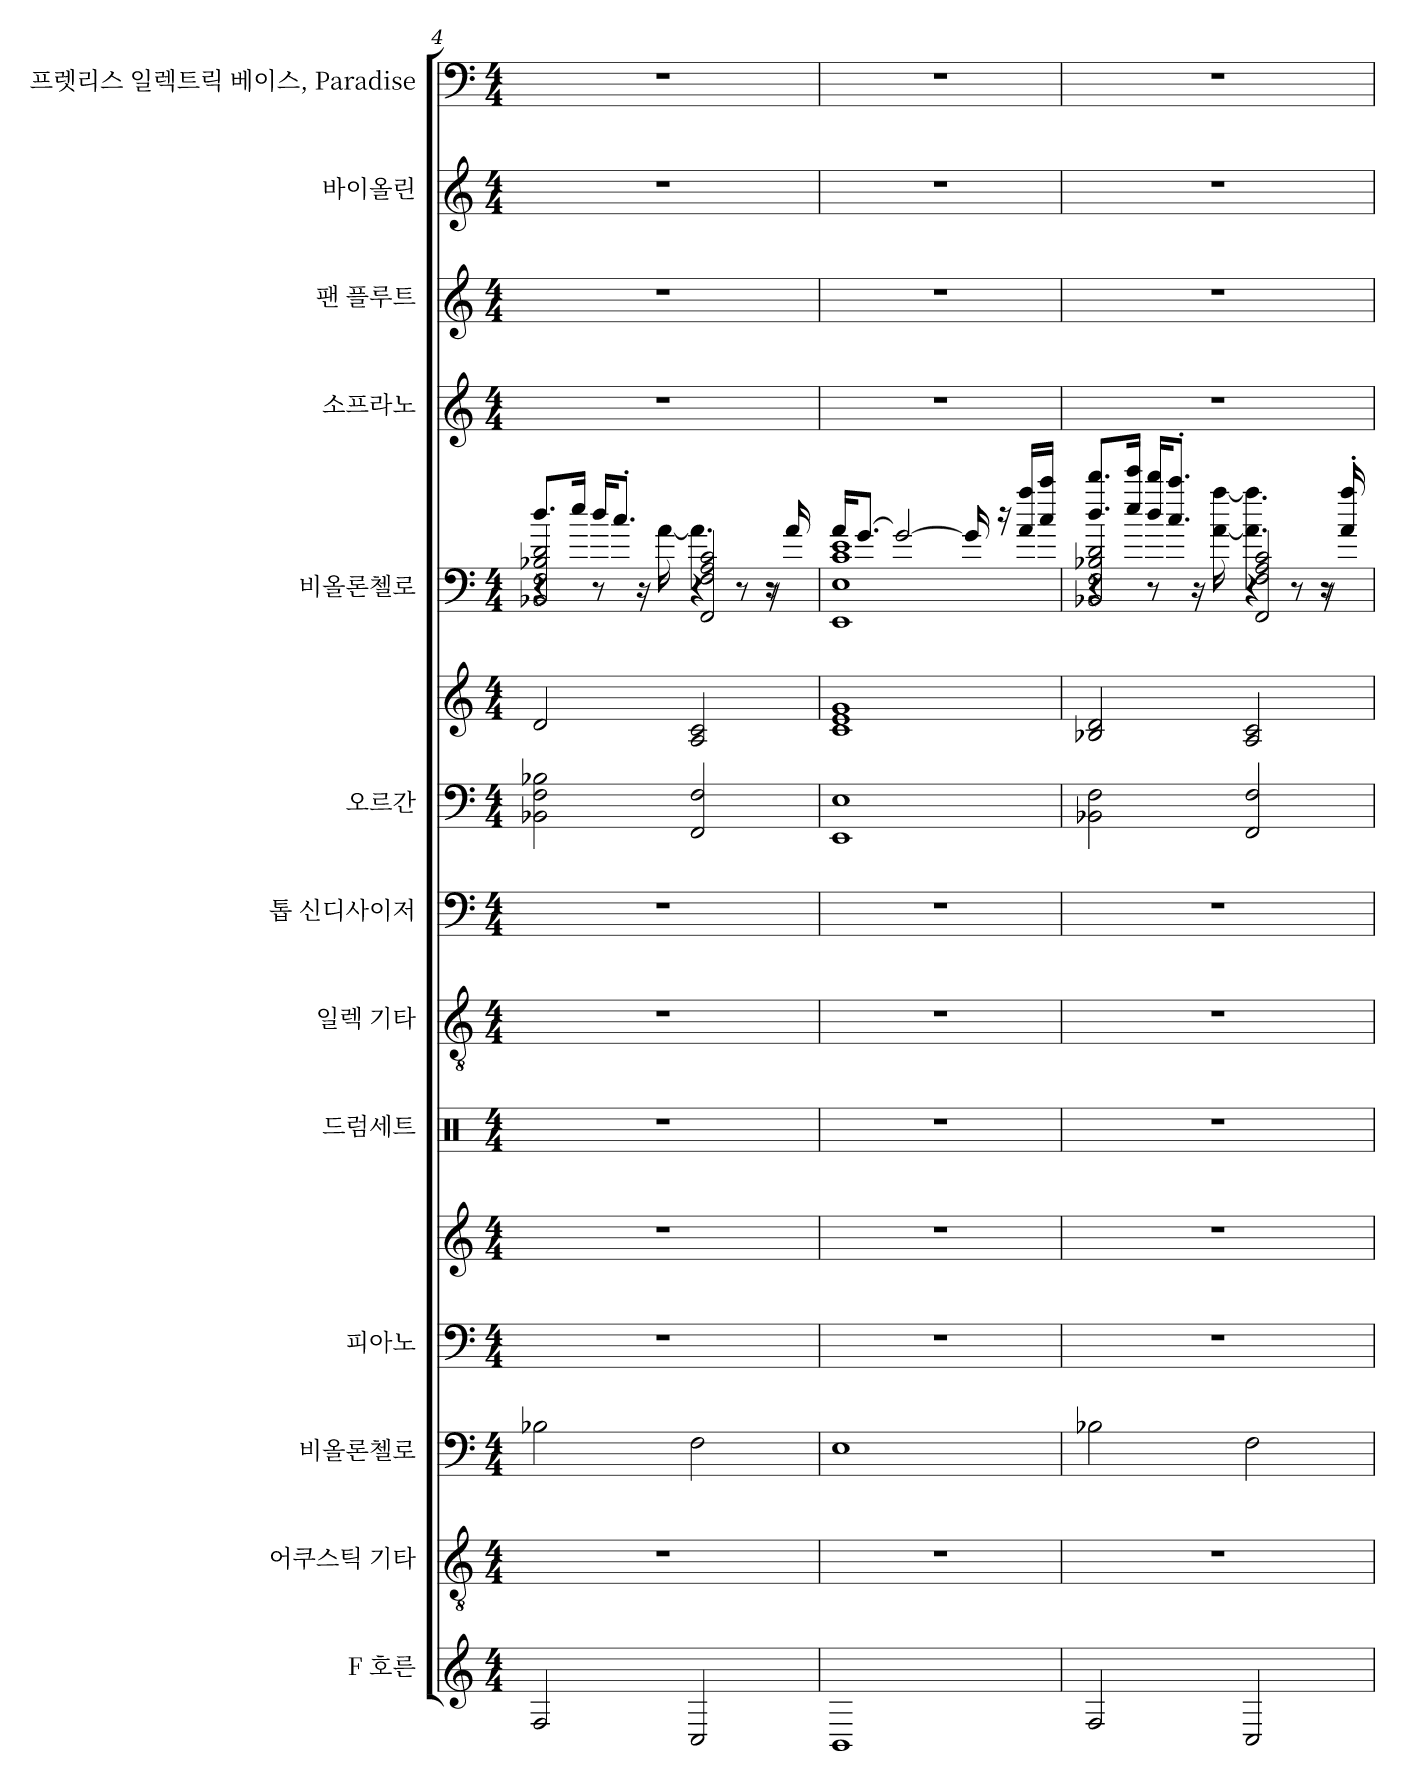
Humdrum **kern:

**kern	**kern	**kern	**kern	**kern	**kern	**kern	**kern	**kern	**kern	**kern	**kern	**kern	**kern	**kern
*part13	*part12	*part11	*part10	*part10	*part9	*part8	*part7	*part6	*part6	*part5	*part4	*part3	*part2	*part1
*staff15	*staff14	*staff13	*staff12	*staff11	*staff10	*staff9	*staff8	*staff7	*staff6	*staff5	*staff4	*staff3	*staff2	*staff1
*I"F 호른	*I"어쿠스틱 기타	*I"비올론첼로	*I"피아노	*	*I"드럼세트	*I"일렉 기타	*I"톱 신디사이저	*I"오르간	*	*I"비올론첼로	*I"소프라노	*I"팬 플루트	*I"바이올린	*I"프렛리스 일렉트릭 베이스, Paradise
!!LO:PB:g=z
*clefG2	*clefGv2	*clefF4	*clefF4	*clefG2	*clefX	*clefGv2	*clefF4	*clefF4	*clefG2	*clefF4	*clefG2	*clefG2	*clefG2	*clefF4
*ITrd4c7	*	*	*	*	*	*	*	*	*	*	*	*	*	*ITrd7c12
*k[b-]	*k[]	*k[]	*k[]	*k[]	*k[]	*k[]	*k[]	*k[]	*k[]	*k[]	*k[]	*k[]	*k[]	*k[]
*M4/4	*M4/4	*M4/4	*M4/4	*M4/4	*M4/4	*M4/4	*M4/4	*M4/4	*M4/4	*M4/4	*M4/4	*M4/4	*M4/4	*M4/4
=4	=4	=4	=4	=4	=4	=4	=4	=4	=4	=4	=4	=4	=4	=4
*	*	*	*	*	*	*	*	*	*	*^	*	*	*	*
*	*	*	*	*	*	*	*	*	*	*	*^	*	*	*	*
2BB-/	1r	2B-X\	1r	1r	1r	1r	1r	2BB-X\ 2F\ 2B-X\	2d/	8.dd/L	4r	2BB-X/ 2F/ 2B-X/ 2d/	1r	1r	1r	1r
.	.	.	.	.	.	.	.	.	.	16ee/Jk	.	.	.	.	.	.
.	.	.	.	.	.	.	.	.	.	16dd/KL	8r	.	.	.	.	.
.	.	.	.	.	.	.	.	.	.	8.cc'/J	.	.	.	.	.	.
.	.	.	.	.	.	.	.	.	.	.	16r	.	.	.	.	.
.	.	.	.	.	.	.	.	.	.	.	[16a\	.	.	.	.	.
2FF/	.	2F\	.	.	.	.	.	2FF/ 2F/	2A/ 2c/	4r	4.a\]	2FF/ 2F/ 2A/ 2c/	.	.	.	.
.	.	.	.	.	.	.	.	.	.	8r	.	.	.	.	.	.
.	.	.	.	.	.	.	.	.	.	16r	8r	.	.	.	.	.
.	.	.	.	.	.	.	.	.	.	16a/	.	.	.	.	.	.
*	*	*	*	*	*	*	*	*	*	*	*v	*v	*	*	*	*
=5	=5	=5	=5	=5	=5	=5	=5	=5	=5	=5	=5	=5	=5	=5	=5
1EE	1r	1E	1r	1r	1r	1r	1r	1EE 1E	1c 1e 1g	16a/KL	1EE 1E 1c 1e	1r	1r	1r	1r
.	.	.	.	.	.	.	.	.	.	[8.g/J	.	.	.	.	.
.	.	.	.	.	.	.	.	.	.	2g/_	.	.	.	.	.
.	.	.	.	.	.	.	.	.	.	16g/]	.	.	.	.	.
.	.	.	.	.	.	.	.	.	.	16r	.	.	.	.	.
.	.	.	.	.	.	.	.	.	.	16a/ 16aa/LL	.	.	.	.	.
.	.	.	.	.	.	.	.	.	.	16cc/ 16ccc/JJ	.	.	.	.	.
=6	=6	=6	=6	=6	=6	=6	=6	=6	=6	=6	=6	=6	=6	=6	=6
*	*	*	*	*	*	*	*	*	*	*	*^	*	*	*	*
2BB-/	1r	2B-X\	1r	1r	1r	1r	1r	2BB-X\ 2F\	2B-X/ 2d/	8.dd/ 8.ddd/L	4r	2BB-X/ 2F/ 2B-X/ 2d/	1r	1r	1r	1r
.	.	.	.	.	.	.	.	.	.	16ee/ 16eee/Jk	.	.	.	.	.	.
.	.	.	.	.	.	.	.	.	.	16dd/ 16ddd/KL	8r	.	.	.	.	.
.	.	.	.	.	.	.	.	.	.	8.cc/' 8.ccc/'J	.	.	.	.	.	.
.	.	.	.	.	.	.	.	.	.	.	16r	.	.	.	.	.
.	.	.	.	.	.	.	.	.	.	.	[16a\ [16aa\	.	.	.	.	.
2FF/	.	2F\	.	.	.	.	.	2FF/ 2F/	2A/ 2c/	4r	4.a\] 4.aa\]	2FF/ 2F/ 2A/ 2c/	.	.	.	.
.	.	.	.	.	.	.	.	.	.	8r	.	.	.	.	.	.
.	.	.	.	.	.	.	.	.	.	16r	8r	.	.	.	.	.
.	.	.	.	.	.	.	.	.	.	16a/' 16aa/'	.	.	.	.	.	.
*	*	*	*	*	*	*	*	*	*	*v	*v	*v	*	*	*	*
=	=	=	=	=	=	=	=	=	=	=	=	=	=	=
*-	*-	*-	*-	*-	*-	*-	*-	*-	*-	*-	*-	*-	*-	*-
